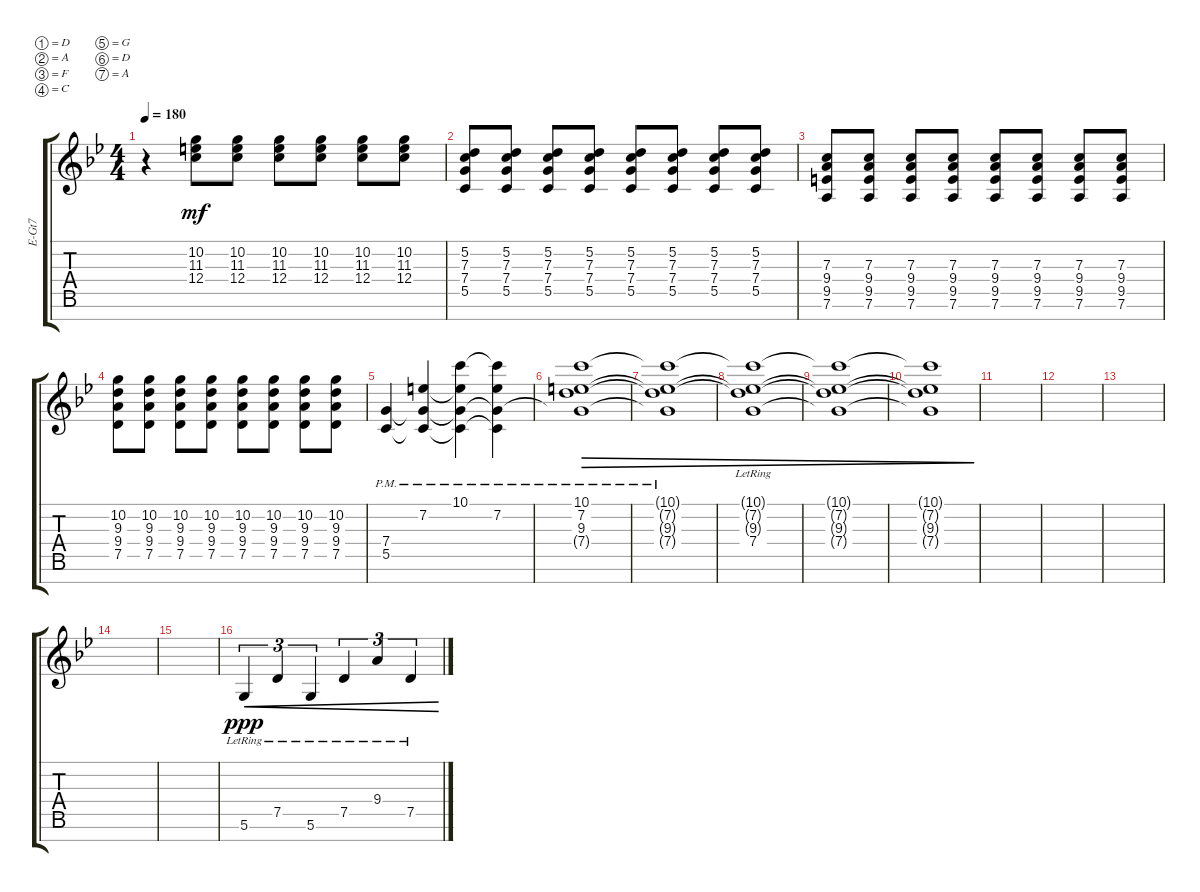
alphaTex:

\defaultSystemsLayout 4
\bracketExtendMode groupsimilarinstruments
\otherSystemsTrackNameOrientation horizontal
\track ("Electric Guitar" "E-Gt7") {instrument distortionguitar}
\staff {score tabs}
\tuning (D4 A3 F3 C3 G2 D2 A1)
\ts (4 4)
\tempo 180
\clef g2
\ks bb
r.4{dy mf beam Down} (10.2{acc forcenatural} 11.3{acc #} 12.4{acc forcenatural}).8{beam Down} (10.2{acc forcenatural} 11.3{acc #} 12.4{acc forcenatural}).8{beam Down} (10.2{acc forcenatural} 11.3{acc #} 12.4{acc forcenatural}).8{beam Down} (10.2{acc forcenatural} 11.3{acc #} 12.4{acc forcenatural}).8{beam Down} (10.2{acc forcenatural} 11.3{acc #} 12.4{acc forcenatural}).8{beam Down} (10.2{acc forcenatural} 11.3{acc #} 12.4{acc forcenatural}).8{beam Down} |
(5.5{acc forcenatural} 7.4{acc forcenatural} 7.3{acc forcenatural} 5.2{acc forcenatural}).8{beam Up} (5.5{acc forcenatural} 7.4{acc forcenatural} 7.3{acc forcenatural} 5.2{acc forcenatural}).8{beam Up} (5.5{acc forcenatural} 7.4{acc forcenatural} 7.3{acc forcenatural} 5.2{acc forcenatural}).8{beam Up} (5.5{acc forcenatural} 7.4{acc forcenatural} 7.3{acc forcenatural} 5.2{acc forcenatural}).8{beam Up} (5.5{acc forcenatural} 7.4{acc forcenatural} 7.3{acc forcenatural} 5.2{acc forcenatural}).8{beam Up} (5.5{acc forcenatural} 7.4{acc forcenatural} 7.3{acc forcenatural} 5.2{acc forcenatural}).8{beam Up} (5.5{acc forcenatural} 7.4{acc forcenatural} 7.3{acc forcenatural} 5.2{acc forcenatural}).8{beam Up} (5.5{acc forcenatural} 7.4{acc forcenatural} 7.3{acc forcenatural} 5.2{acc forcenatural}).8{beam Up} |
(7.6{acc forcenatural} 9.5{acc #} 9.4{acc forcenatural} 7.3{acc forcenatural}).8{beam Up} (7.6{acc forcenatural} 9.5{acc #} 9.4{acc forcenatural} 7.3{acc forcenatural}).8{beam Up} (7.6{acc forcenatural} 9.5{acc #} 9.4{acc forcenatural} 7.3{acc forcenatural}).8{beam Up} (7.6{acc forcenatural} 9.5{acc #} 9.4{acc forcenatural} 7.3{acc forcenatural}).8{beam Up} (7.6{acc forcenatural} 9.5{acc #} 9.4{acc forcenatural} 7.3{acc forcenatural}).8{beam Up} (7.6{acc forcenatural} 9.5{acc #} 9.4{acc forcenatural} 7.3{acc forcenatural}).8{beam Up} (7.6{acc forcenatural} 9.5{acc #} 9.4{acc forcenatural} 7.3{acc forcenatural}).8{beam Up} (7.6{acc forcenatural} 9.5{acc #} 9.4{acc forcenatural} 7.3{acc forcenatural}).8{beam Up} |
(9.4{acc forcenatural} 10.2{acc forcenatural} 9.3{acc forcenatural} 7.5{acc forcenatural}).8{beam Down} (9.4{acc forcenatural} 10.2{acc forcenatural} 9.3{acc forcenatural} 7.5{acc forcenatural}).8{beam Down} (9.4{acc forcenatural} 10.2{acc forcenatural} 9.3{acc forcenatural} 7.5{acc forcenatural}).8{beam Down} (9.4{acc forcenatural} 10.2{acc forcenatural} 9.3{acc forcenatural} 7.5{acc forcenatural}).8{beam Down} (9.4{acc forcenatural} 10.2{acc forcenatural} 9.3{acc forcenatural} 7.5{acc forcenatural}).8{beam Down} (9.4{acc forcenatural} 10.2{acc forcenatural} 9.3{acc forcenatural} 7.5{acc forcenatural}).8{beam Down} (9.4{acc forcenatural} 10.2{acc forcenatural} 9.3{acc forcenatural} 7.5{acc forcenatural}).8{beam Down} (9.4{acc forcenatural} 10.2{acc forcenatural} 9.3{acc forcenatural} 7.5{acc forcenatural}).8{beam Down} |
(5.5{pm acc forcenatural} 7.4{pm acc forcenatural}).4{beam Up} (7.2{acc #} 5.5{pm t acc forcenatural} 7.4{pm t acc forcenatural}).4{beam Up} (10.1{acc forcenatural} 5.5{pm t acc forcenatural} 7.4{pm t acc forcenatural} 7.2{t acc #}).4{beam Down} (7.2{acc #} 5.5{pm t acc forcenatural} 7.4{pm t acc forcenatural} 10.1{t acc forcenatural}).4{beam Down} |
(7.2{acc #} 10.1{acc forcenatural} 9.3{acc forcenatural} 7.4{pm t acc forcenatural}).1{dec beam Down} |
(7.2{t acc #} 10.1{t acc forcenatural} 9.3{t acc forcenatural} 7.4{pm t acc forcenatural}).1{dec beam Down} |
(9.3{lr t acc forcenatural} 7.2{lr t acc #} 10.1{lr t acc forcenatural} 7.4{lr acc forcenatural}).1{dec beam Down} |
(9.3{t acc forcenatural} 7.2{t acc #} 10.1{t acc forcenatural} 7.4{t acc forcenatural}).1{dec beam Down} |
(7.4{t acc forcenatural} 9.3{t acc forcenatural} 7.2{t acc #} 10.1{t acc forcenatural}).1{dec beam Down} |
|
|
|
|
|
5.6{lr acc forcenatural}.4{tu (3 2) cre dy ppp beam Up} 7.5{lr acc forcenatural}.4{tu (3 2) cre beam Up} 5.6{lr acc forcenatural}.4{tu (3 2) cre beam Up} 7.5{lr acc forcenatural}.4{tu (3 2) cre beam Up} 9.4{lr acc forcenatural}.4{tu (3 2) cre beam Up} 7.5{lr acc forcenatural}.4{tu (3 2) cre beam Up}
